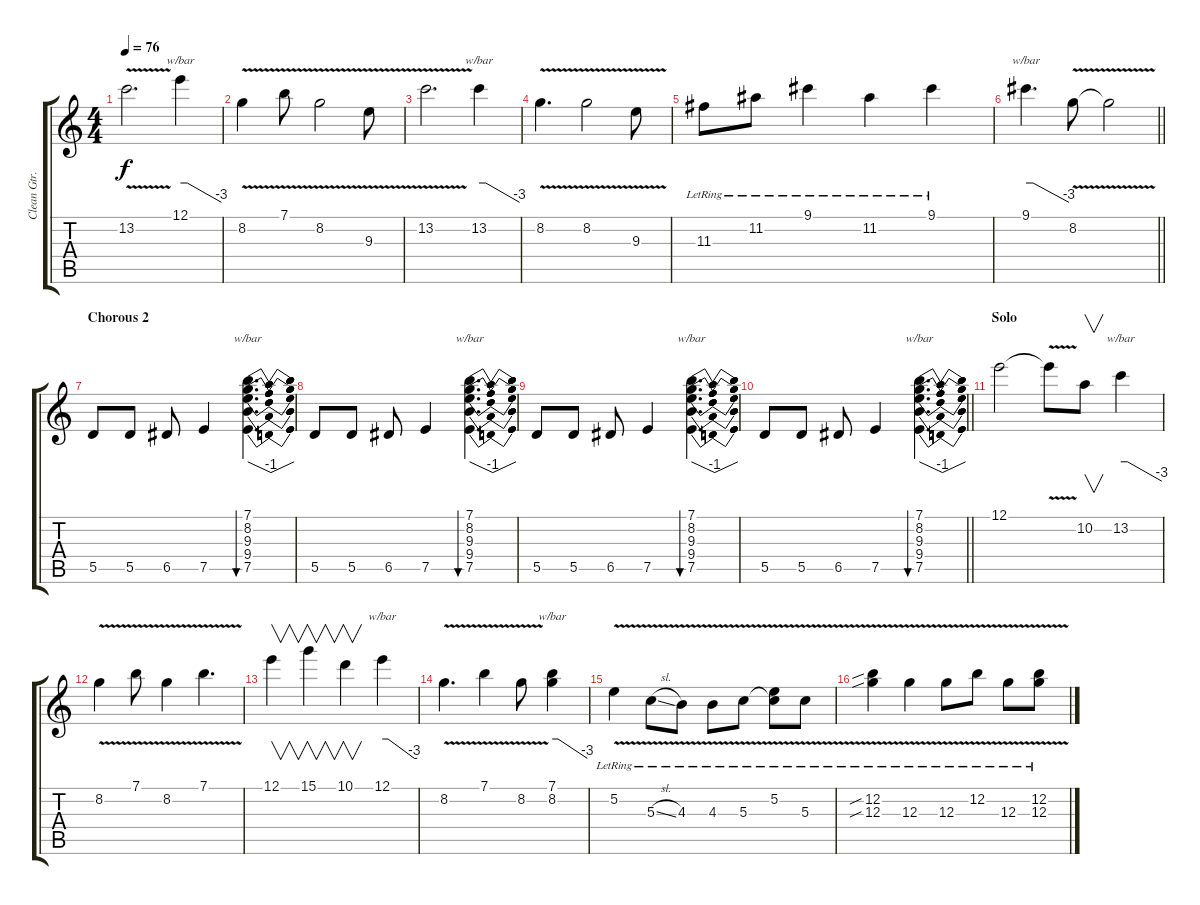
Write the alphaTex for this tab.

\track ("Clean Gtr." "Clean Gtr.") {instrument electricguitarclean}
\staff {score tabs}
\tuning (E4 B3 G3 D3 A2 E2) {hide}
\ts (4 4)
\tempo 76
\clef g2
\ks c
13.2{v}.2{d dy f} 12.1.4{tbe (custom default 0 0 10 0 60 -12)} |
8.2{v}.4 7.1{v}.8 8.2{v}.2 9.3{v}.8 |
13.2{v}.2{d} 13.2.4{tbe (custom default 0 0 10 0 60 -12)} |
8.2{v}.4{d} 8.2{v}.2 9.3{v}.8 |
11.3{lr}.8 11.2{lr}.8 9.1{lr}.4 11.2{lr}.4 9.1{lr}.4 |
\barLineRight lightlight
9.1.4{d tbe (custom default 0 0 10 0 60 -12)} 8.2{v}.8 8.2{t}.2 |
\section ("" "Chorous 2")
5.5.8 5.5.8 6.5.8 7.5.4 (7.1 8.2 9.3 9.4 7.5).4{d tbe (dip default 0 0 30 -4 60 0) bu 240} |
5.5.8 5.5.8 6.5.8 7.5.4 (7.1 8.2 9.3 9.4 7.5).4{d tbe (dip default 0 0 30 -4 60 0) bu 240} |
5.5.8 5.5.8 6.5.8 7.5.4 (7.1 8.2 9.3 9.4 7.5).4{d tbe (dip default 0 0 30 -4 60 0) bu 240} |
\barLineRight lightlight
5.5.8 5.5.8 6.5.8 7.5.4 (7.1 8.2 9.3 9.4 7.5).4{d tbe (dip default 0 0 30 -4 60 0) bu 240} |
\section ("" "Solo")
12.1.2 12.1{v t}.8 10.2.8{v} 13.2.4{tbe (custom default 0 0 10 0 60 -12)} |
8.2{v}.4 7.1{v}.8 8.2{v}.4 7.1{v}.4{d} |
12.1.4{v} 15.1.4{v} 10.1.4{v} 12.1.4{tbe (custom default 0 0 10 0 55 -12 60 -12)} |
8.2{v}.4{d} 7.1{v}.4 8.2{v}.8 (7.1 8.2).4{tbe (custom default 0 0 10 0 60 -12)} |
5.2{v lr}.4 5.3{v sl lr}.8 4.3{v lr}.8 4.3{v lr}.8 5.3{v lr}.8 (5.2{v lr} 5.3{t}).8 5.3{v lr}.8 |
(12.2{v sib lr} 12.3{v sib lr}).4 12.3{v lr}.4 12.3{v lr}.8 12.2{v lr}.8 12.3{v lr}.8 (12.2{v lr} 12.3{v lr}).8
